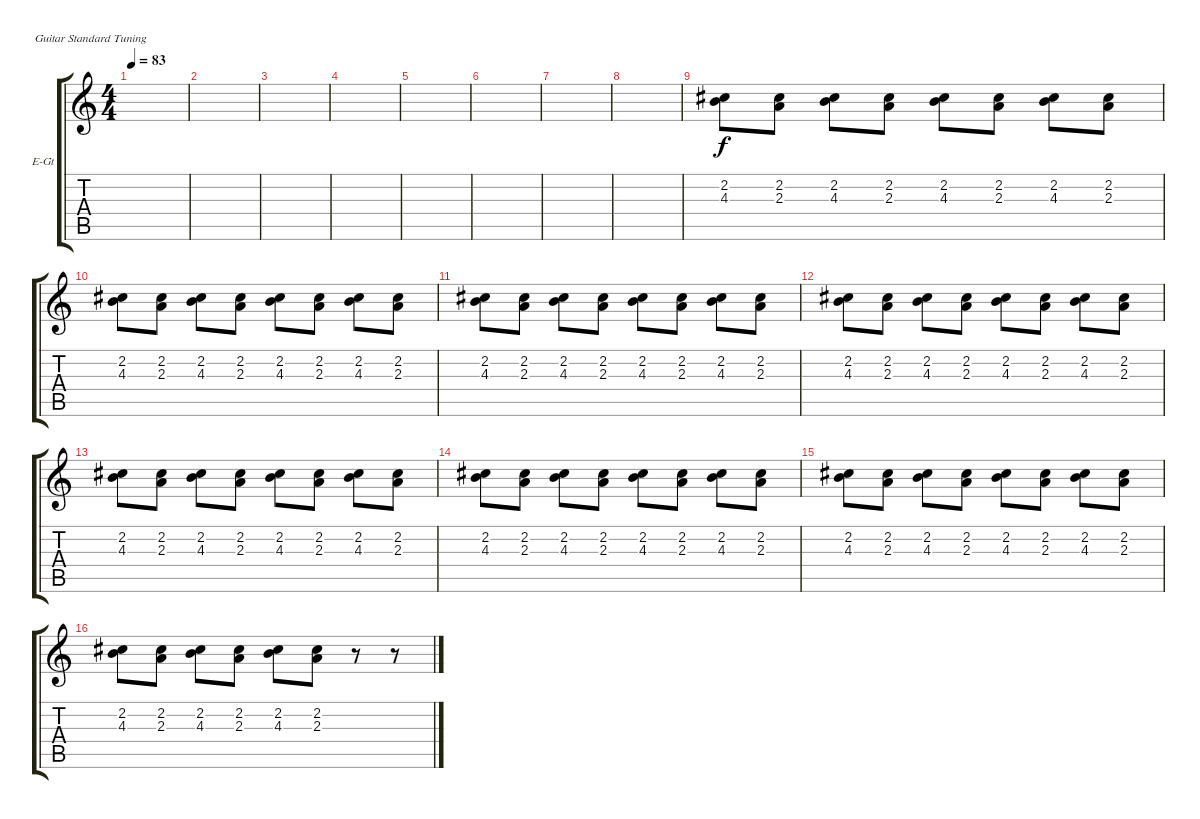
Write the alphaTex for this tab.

\defaultSystemsLayout 4
\bracketExtendMode groupsimilarinstruments
\firstSystemTrackNameOrientation horizontal
\otherSystemsTrackNameOrientation horizontal
\track ("Lukman 2" "E-Gt") {instrument electricguitarclean}
\staff {score tabs}
\tuning (E4 B3 G3 D3 A2 E2)
\ts (4 4)
\tempo 83
\clef g2
\ks c
|
|
|
|
|
|
|
|
(4.3 2.2).8 (2.3 2.2).8 (2.2 4.3).8 (2.2 2.3).8 (2.2 4.3).8 (2.2 2.3).8 (2.2 4.3).8 (2.2 2.3).8 |
(4.3 2.2).8 (2.3 2.2).8 (2.2 4.3).8 (2.2 2.3).8 (2.2 4.3).8 (2.2 2.3).8 (2.2 4.3).8 (2.2 2.3).8 |
(4.3 2.2).8 (2.3 2.2).8 (2.2 4.3).8 (2.2 2.3).8 (2.2 4.3).8 (2.2 2.3).8 (2.2 4.3).8 (2.2 2.3).8 |
(4.3 2.2).8 (2.3 2.2).8 (2.2 4.3).8 (2.2 2.3).8 (2.2 4.3).8 (2.2 2.3).8 (2.2 4.3).8 (2.2 2.3).8 |
(4.3 2.2).8 (2.3 2.2).8 (2.2 4.3).8 (2.2 2.3).8 (2.2 4.3).8 (2.2 2.3).8 (2.2 4.3).8 (2.2 2.3).8 |
(4.3 2.2).8 (2.3 2.2).8 (2.2 4.3).8 (2.2 2.3).8 (2.2 4.3).8 (2.2 2.3).8 (2.2 4.3).8 (2.2 2.3).8 |
(4.3 2.2).8 (2.3 2.2).8 (2.2 4.3).8 (2.2 2.3).8 (2.2 4.3).8 (2.2 2.3).8 (2.2 4.3).8 (2.2 2.3).8 |
(4.3 2.2).8 (2.3 2.2).8 (2.2 4.3).8 (2.2 2.3).8 (2.2 4.3).8 (2.2 2.3).8 r.8 r.8
